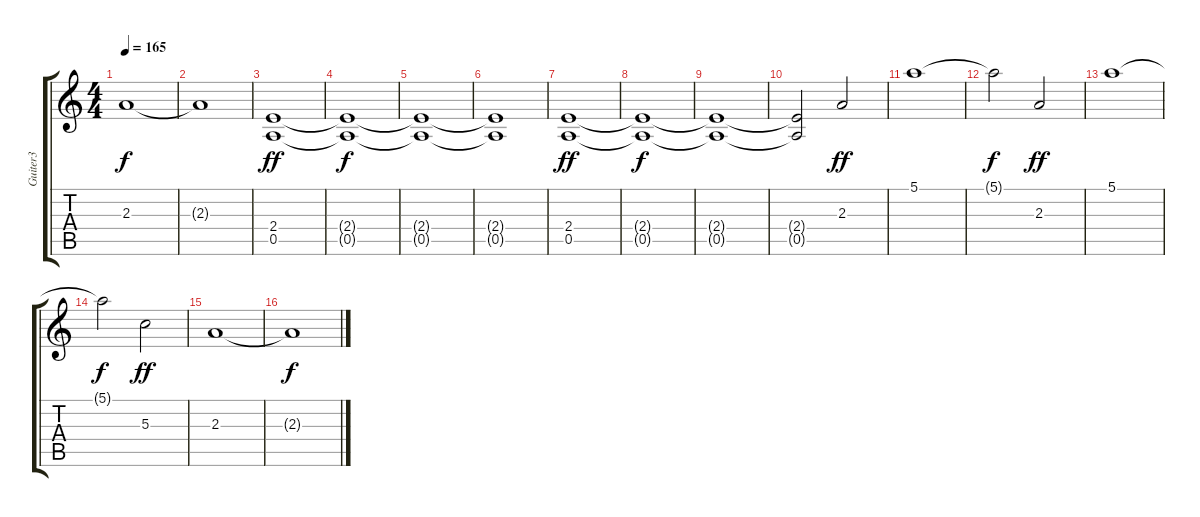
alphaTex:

\track ("Guiter3" "Guiter3") {instrument overdrivenguitar}
\staff {score tabs}
\tuning (E4 B3 G3 D3 A2 E2) {hide}
\ts (4 4)
\tempo 165
\clef g2
\ks c
2.3{t}.1{dy f} |
2.3{t}.1 |
(2.4 0.5).1{dy ff} |
(2.4{t} 0.5{t}).1{dy f} |
(2.4{t} 0.5{t}).1 |
(2.4{t} 0.5{t}).1 |
(2.4 0.5).1{dy ff} |
(2.4{t} 0.5{t}).1{dy f} |
(2.4{t} 0.5{t}).1 |
(2.4{t} 0.5{t}).2 2.3.2{dy ff} |
5.1.1 |
5.1{t}.2{dy f} 2.3.2{dy ff} |
5.1.1 |
5.1{t}.2{dy f} 5.3.2{dy ff} |
2.3.1 |
2.3{t}.1{dy f}
